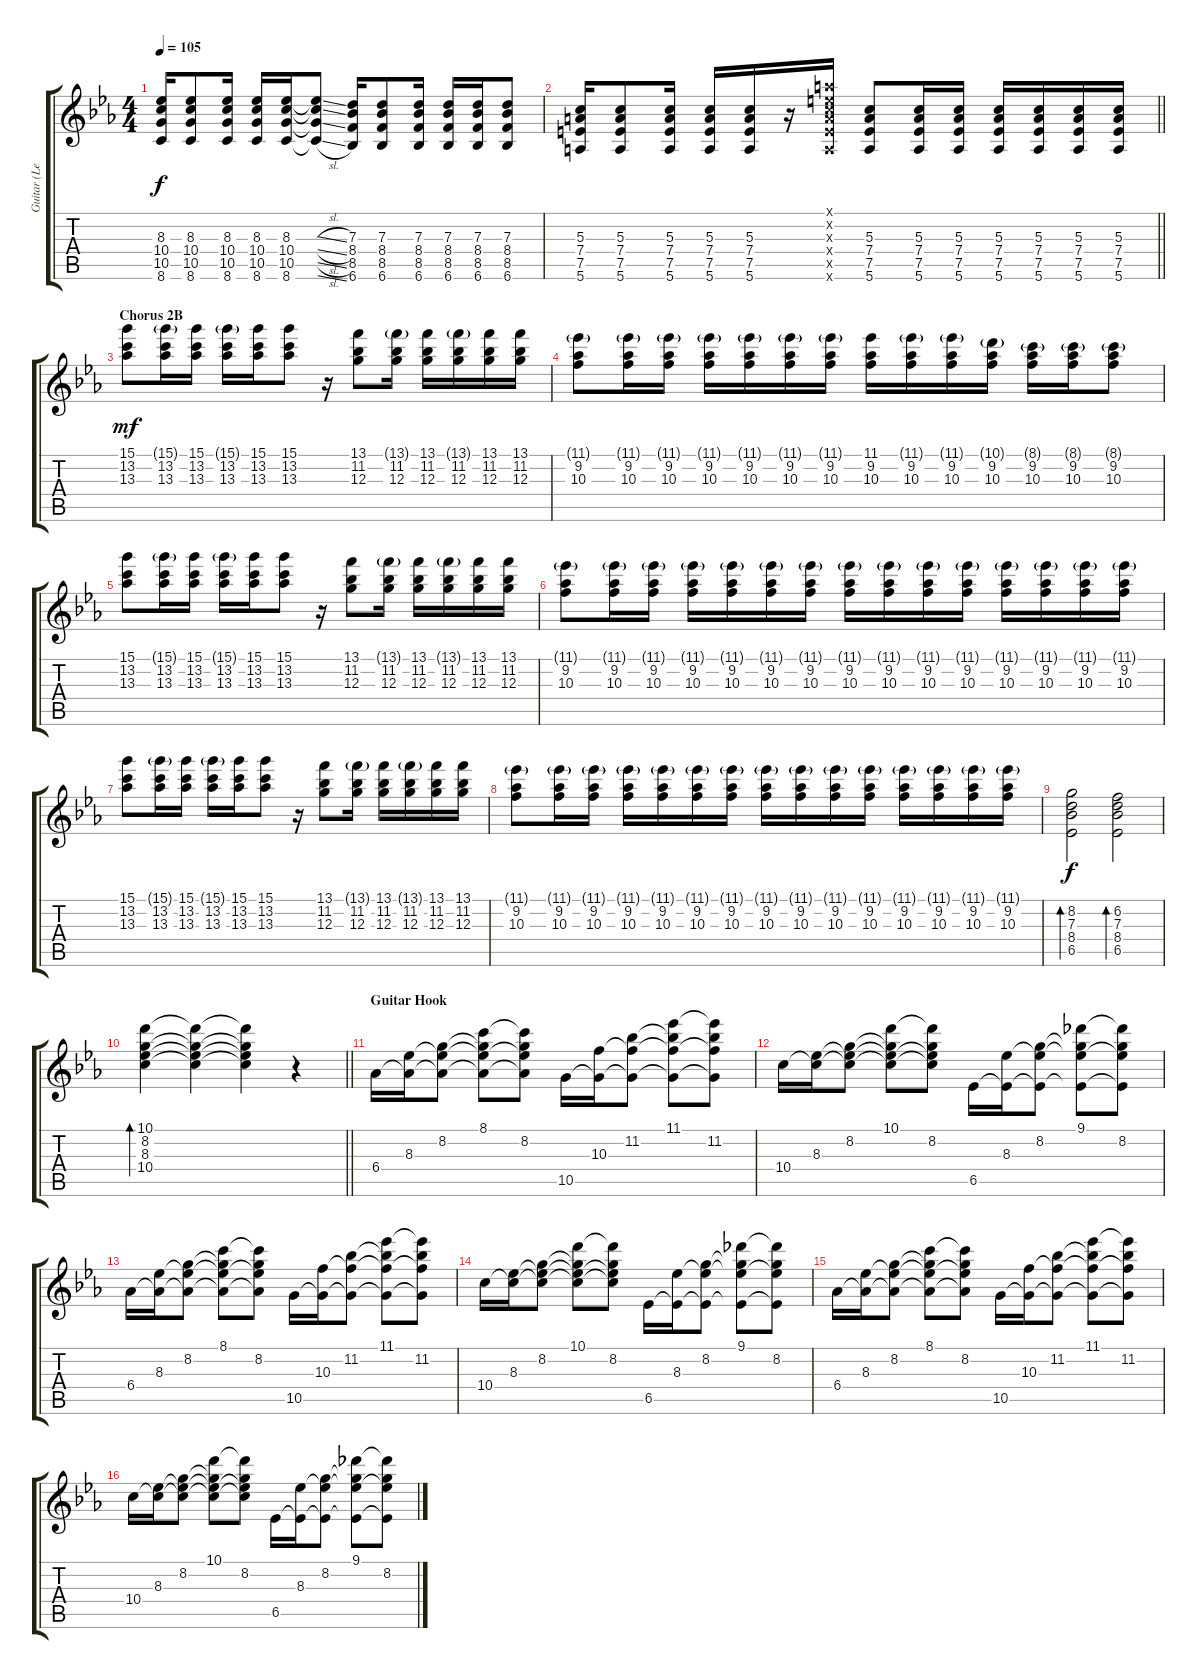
\track ("Guitar (Left)" "Guitar (Le") {instrument electricguitarjazz}
\staff {score tabs}
\tuning (E4 B3 G3 D3 A2 E2) {hide}
\ts (4 4)
\tempo 105
\clef g2
\ks eb
(8.3 10.4 10.5 8.6).16{dy f} (8.3 10.4 10.5 8.6).8 (8.3 10.4 10.5 8.6).16 (8.3 10.4 10.5 8.6).16 (8.3 10.4 10.5 8.6).16 (8.3{sl t} 10.4{sl t} 10.5{sl t} 8.6{sl t}).8 (7.3 8.4 8.5 6.6).16 (7.3 8.4 8.5 6.6).8 (7.3 8.4 8.5 6.6).16 (7.3 8.4 8.5 6.6).16 (7.3 8.4 8.5 6.6).16 (7.3 8.4 8.5 6.6).8 |
\barLineRight lightlight
(5.3 7.4 7.5 5.6).16 (5.3 7.4 7.5 5.6).8 (5.3 7.4 7.5 5.6).16 (5.3 7.4 7.5 5.6).16 (5.3 7.4 7.5 5.6).16 r.16 (5.1{x} 5.2{x} 5.3{x} 7.4{x} 7.5{x} 5.6{x}).16 (5.3 7.4 7.5 5.6).8 (5.3 7.4 7.5 5.6).16 (5.3 7.4 7.5 5.6).16 (5.3 7.4 7.5 5.6).16 (5.3 7.4 7.5 5.6).16 (5.3 7.4 7.5 5.6).16 (5.3 7.4 7.5 5.6).16 |
\section ("" "Chorus 2B")
(15.1 13.2 13.3).8{dy mf} (15.1{g} 13.2 13.3).16 (15.1 13.2 13.3).16 (15.1{g} 13.2 13.3).16 (15.1 13.2 13.3).16 (15.1 13.2 13.3).8 r.16 (13.1 11.2 12.3).8 (13.1{g} 11.2 12.3).16 (13.1 11.2 12.3).16 (13.1{g} 11.2 12.3).16 (13.1 11.2 12.3).16 (13.1 11.2 12.3).16 |
(11.1{g} 9.2 10.3).8 (11.1{g} 9.2 10.3).16 (11.1{g} 9.2 10.3).16 (11.1{g} 9.2 10.3).16 (11.1{g} 9.2 10.3).16 (11.1{g} 9.2 10.3).16 (11.1{g} 9.2 10.3).16 (11.1 9.2 10.3).16 (11.1{g} 9.2 10.3).16 (11.1{g} 9.2 10.3).16 (10.1{g} 9.2 10.3).16 (8.1{g} 9.2 10.3).16 (8.1{g} 9.2 10.3).16 (8.1{g} 9.2 10.3).8 |
(15.1 13.2 13.3).8 (15.1{g} 13.2 13.3).16 (15.1 13.2 13.3).16 (15.1{g} 13.2 13.3).16 (15.1 13.2 13.3).16 (15.1 13.2 13.3).8 r.16 (13.1 11.2 12.3).8 (13.1{g} 11.2 12.3).16 (13.1 11.2 12.3).16 (13.1{g} 11.2 12.3).16 (13.1 11.2 12.3).16 (13.1 11.2 12.3).16 |
(11.1{g} 9.2 10.3).8 (11.1{g} 9.2 10.3).16 (11.1{g} 9.2 10.3).16 (11.1{g} 9.2 10.3).16 (11.1{g} 9.2 10.3).16 (11.1{g} 9.2 10.3).16 (11.1{g} 9.2 10.3).16 (11.1{g} 9.2 10.3).16 (11.1{g} 9.2 10.3).16 (11.1{g} 9.2 10.3).16 (11.1{g} 9.2 10.3).16 (11.1{g} 9.2 10.3).16 (11.1{g} 9.2 10.3).16 (11.1{g} 9.2 10.3).16 (11.1{g} 9.2 10.3).16 |
(15.1 13.2 13.3).8 (15.1{g} 13.2 13.3).16 (15.1 13.2 13.3).16 (15.1{g} 13.2 13.3).16 (15.1 13.2 13.3).16 (15.1 13.2 13.3).8 r.16 (13.1 11.2 12.3).8 (13.1{g} 11.2 12.3).16 (13.1 11.2 12.3).16 (13.1{g} 11.2 12.3).16 (13.1 11.2 12.3).16 (13.1 11.2 12.3).16 |
(11.1{g} 9.2 10.3).8 (11.1{g} 9.2 10.3).16 (11.1{g} 9.2 10.3).16 (11.1{g} 9.2 10.3).16 (11.1{g} 9.2 10.3).16 (11.1{g} 9.2 10.3).16 (11.1{g} 9.2 10.3).16 (11.1{g} 9.2 10.3).16 (11.1{g} 9.2 10.3).16 (11.1{g} 9.2 10.3).16 (11.1{g} 9.2 10.3).16 (11.1{g} 9.2 10.3).16 (11.1{g} 9.2 10.3).16 (11.1{g} 9.2 10.3).16 (11.1{g} 9.2 10.3).16 |
(8.2 7.3 8.4 6.5).2{bd 60 dy f} (6.2 7.3 8.4 6.5).2{bd 60} |
\barLineRight lightlight
(10.1 8.2 8.3 10.4).4{bd 60} (10.1{t} 8.2{t} 8.3{t} 10.4{t}).4 (10.1{t} 8.2{t} 8.3{t} 10.4{t}).4 r.4 |
\section ("" "Guitar Hook")
6.4.16 (8.3 6.4{t}).16 (8.2 8.3{t} 6.4{t}).8 (8.1 8.2{t} 8.3{t} 6.4{t}).8 (8.1{t} 8.2 8.3{t} 6.4{t}).8 10.5.16 (10.3 10.5{t}).16 (11.2 10.3{t} 10.5{t}).8 (11.1 11.2{t} 10.3{t} 10.5{t}).8 (11.1{t} 11.2 10.3{t} 10.5{t}).8 |
10.4.16 (8.3 10.4{t}).16 (8.2 8.3{t} 10.4{t}).8 (10.1 8.2{t} 8.3{t} 10.4{t}).8 (10.1{t} 8.2 8.3{t} 10.4{t}).8 6.5.16 (8.3 6.5{t}).16 (8.2 8.3{t} 6.5{t}).8 (9.1 8.2{t} 8.3{t} 6.5{t}).8 (9.1{t} 8.2 8.3{t} 6.5{t}).8 |
6.4.16 (8.3 6.4{t}).16 (8.2 8.3{t} 6.4{t}).8 (8.1 8.2{t} 8.3{t} 6.4{t}).8 (8.1{t} 8.2 8.3{t} 6.4{t}).8 10.5.16 (10.3 10.5{t}).16 (11.2 10.3{t} 10.5{t}).8 (11.1 11.2{t} 10.3{t} 10.5{t}).8 (11.1{t} 11.2 10.3{t} 10.5{t}).8 |
10.4.16 (8.3 10.4{t}).16 (8.2 8.3{t} 10.4{t}).8 (10.1 8.2{t} 8.3{t} 10.4{t}).8 (10.1{t} 8.2 8.3{t} 10.4{t}).8 6.5.16 (8.3 6.5{t}).16 (8.2 8.3{t} 6.5{t}).8 (9.1 8.2{t} 8.3{t} 6.5{t}).8 (9.1{t} 8.2 8.3{t} 6.5{t}).8 |
6.4.16 (8.3 6.4{t}).16 (8.2 8.3{t} 6.4{t}).8 (8.1 8.2{t} 8.3{t} 6.4{t}).8 (8.1{t} 8.2 8.3{t} 6.4{t}).8 10.5.16 (10.3 10.5{t}).16 (11.2 10.3{t} 10.5{t}).8 (11.1 11.2{t} 10.3{t} 10.5{t}).8 (11.1{t} 11.2 10.3{t} 10.5{t}).8 |
10.4.16 (8.3 10.4{t}).16 (8.2 8.3{t} 10.4{t}).8 (10.1 8.2{t} 8.3{t} 10.4{t}).8 (10.1{t} 8.2 8.3{t} 10.4{t}).8 6.5.16 (8.3 6.5{t}).16 (8.2 8.3{t} 6.5{t}).8 (9.1 8.2{t} 8.3{t} 6.5{t}).8 (9.1{t} 8.2 8.3{t} 6.5{t}).8
